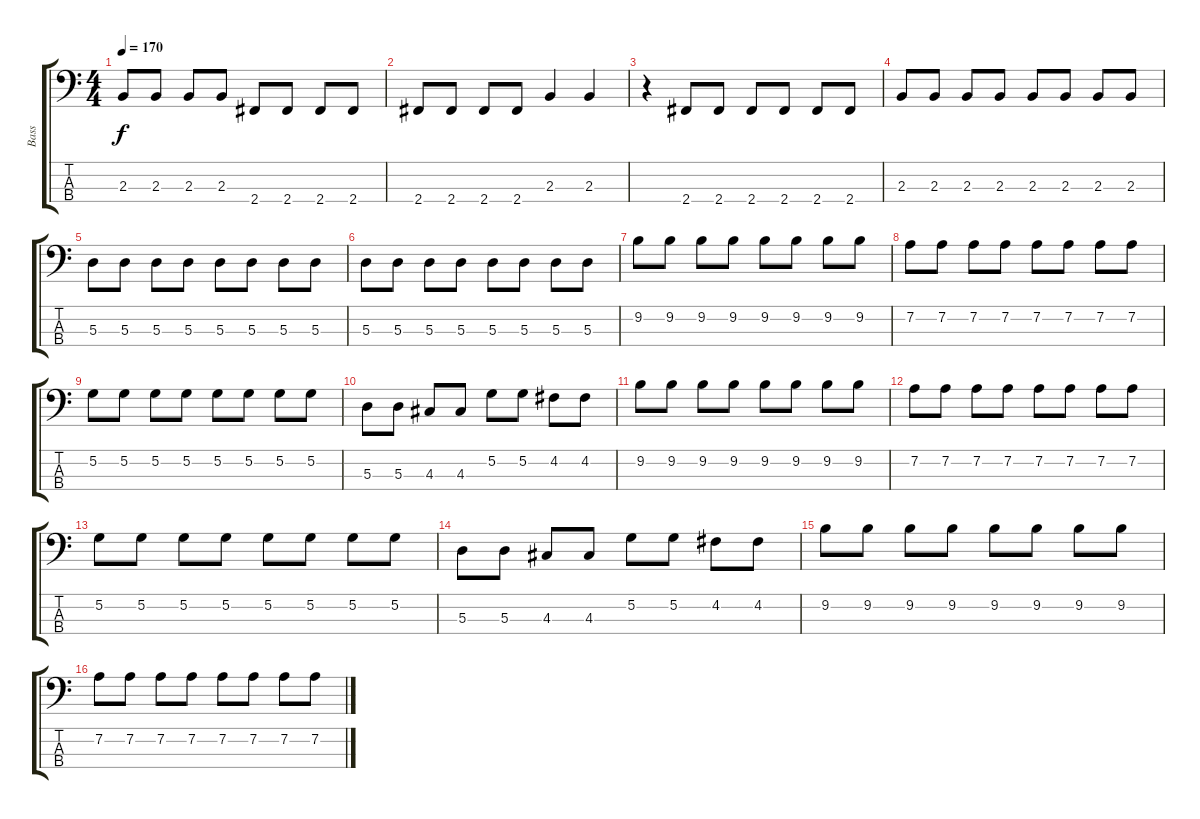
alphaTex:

\track ("Bass" "Bass") {instrument electricbasspick}
\staff {score tabs}
\tuning (G2 D2 A1 E1) {hide}
\ts (4 4)
\tempo 170
\clef f4
\ks c
2.3.8{dy f} 2.3.8 2.3.8 2.3.8 2.4.8 2.4.8 2.4.8 2.4.8 |
2.4.8 2.4.8 2.4.8 2.4.8 2.3.4 2.3.4 |
r.4 2.4.8 2.4.8 2.4.8 2.4.8 2.4.8 2.4.8 |
2.3.8 2.3.8 2.3.8 2.3.8 2.3.8 2.3.8 2.3.8 2.3.8 |
5.3.8 5.3.8 5.3.8 5.3.8 5.3.8 5.3.8 5.3.8 5.3.8 |
5.3.8 5.3.8 5.3.8 5.3.8 5.3.8 5.3.8 5.3.8 5.3.8 |
9.2.8 9.2.8 9.2.8 9.2.8 9.2.8 9.2.8 9.2.8 9.2.8 |
7.2.8 7.2.8 7.2.8 7.2.8 7.2.8 7.2.8 7.2.8 7.2.8 |
5.2.8 5.2.8 5.2.8 5.2.8 5.2.8 5.2.8 5.2.8 5.2.8 |
5.3.8 5.3.8 4.3.8 4.3.8 5.2.8 5.2.8 4.2.8 4.2.8 |
9.2.8 9.2.8 9.2.8 9.2.8 9.2.8 9.2.8 9.2.8 9.2.8 |
7.2.8 7.2.8 7.2.8 7.2.8 7.2.8 7.2.8 7.2.8 7.2.8 |
5.2.8 5.2.8 5.2.8 5.2.8 5.2.8 5.2.8 5.2.8 5.2.8 |
5.3.8 5.3.8 4.3.8 4.3.8 5.2.8 5.2.8 4.2.8 4.2.8 |
9.2.8 9.2.8 9.2.8 9.2.8 9.2.8 9.2.8 9.2.8 9.2.8 |
7.2.8 7.2.8 7.2.8 7.2.8 7.2.8 7.2.8 7.2.8 7.2.8
